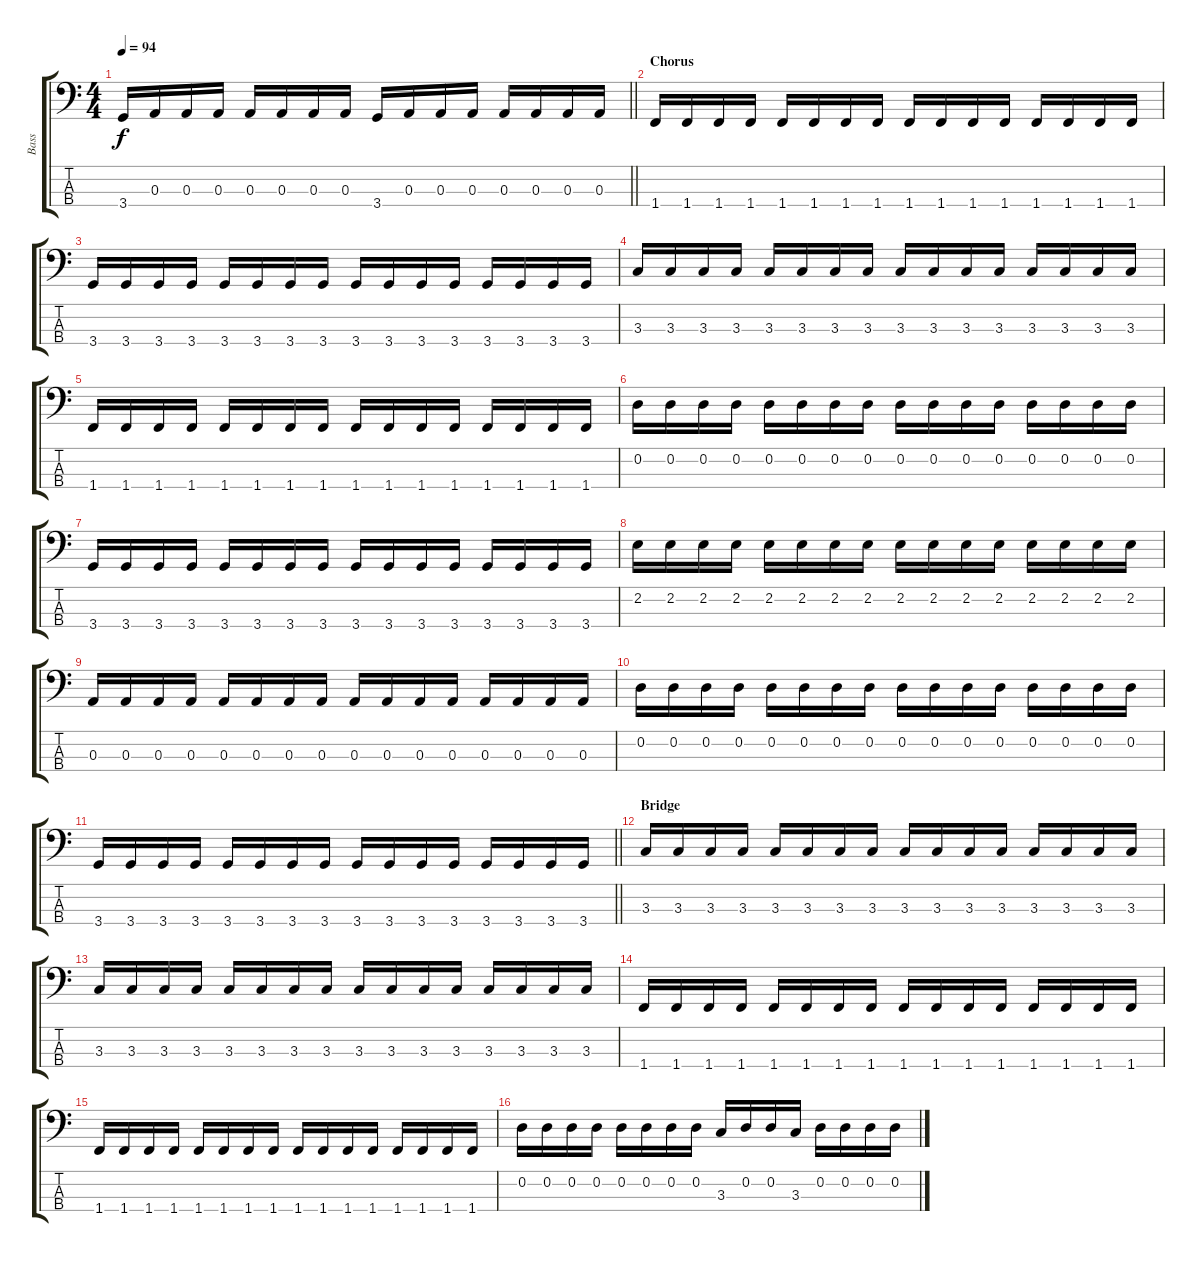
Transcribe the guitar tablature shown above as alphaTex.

\track ("Bass" "Bass") {instrument electricbassfinger}
\staff {score tabs}
\tuning (G2 D2 A1 E1) {hide}
\ts (4 4)
\tempo 94
\clef f4
\barLineRight lightlight
\ks c
3.4.16{dy f} 0.3.16 0.3.16 0.3.16 0.3.16 0.3.16 0.3.16 0.3.16 3.4.16 0.3.16 0.3.16 0.3.16 0.3.16 0.3.16 0.3.16 0.3.16 |
\section ("" "Chorus")
1.4.16 1.4.16 1.4.16 1.4.16 1.4.16 1.4.16 1.4.16 1.4.16 1.4.16 1.4.16 1.4.16 1.4.16 1.4.16 1.4.16 1.4.16 1.4.16 |
3.4.16 3.4.16 3.4.16 3.4.16 3.4.16 3.4.16 3.4.16 3.4.16 3.4.16 3.4.16 3.4.16 3.4.16 3.4.16 3.4.16 3.4.16 3.4.16 |
3.3.16 3.3.16 3.3.16 3.3.16 3.3.16 3.3.16 3.3.16 3.3.16 3.3.16 3.3.16 3.3.16 3.3.16 3.3.16 3.3.16 3.3.16 3.3.16 |
1.4.16 1.4.16 1.4.16 1.4.16 1.4.16 1.4.16 1.4.16 1.4.16 1.4.16 1.4.16 1.4.16 1.4.16 1.4.16 1.4.16 1.4.16 1.4.16 |
0.2.16 0.2.16 0.2.16 0.2.16 0.2.16 0.2.16 0.2.16 0.2.16 0.2.16 0.2.16 0.2.16 0.2.16 0.2.16 0.2.16 0.2.16 0.2.16 |
3.4.16 3.4.16 3.4.16 3.4.16 3.4.16 3.4.16 3.4.16 3.4.16 3.4.16 3.4.16 3.4.16 3.4.16 3.4.16 3.4.16 3.4.16 3.4.16 |
2.2.16 2.2.16 2.2.16 2.2.16 2.2.16 2.2.16 2.2.16 2.2.16 2.2.16 2.2.16 2.2.16 2.2.16 2.2.16 2.2.16 2.2.16 2.2.16 |
0.3.16 0.3.16 0.3.16 0.3.16 0.3.16 0.3.16 0.3.16 0.3.16 0.3.16 0.3.16 0.3.16 0.3.16 0.3.16 0.3.16 0.3.16 0.3.16 |
0.2.16 0.2.16 0.2.16 0.2.16 0.2.16 0.2.16 0.2.16 0.2.16 0.2.16 0.2.16 0.2.16 0.2.16 0.2.16 0.2.16 0.2.16 0.2.16 |
\barLineRight lightlight
3.4.16 3.4.16 3.4.16 3.4.16 3.4.16 3.4.16 3.4.16 3.4.16 3.4.16 3.4.16 3.4.16 3.4.16 3.4.16 3.4.16 3.4.16 3.4.16 |
\section ("" "Bridge")
3.3.16 3.3.16 3.3.16 3.3.16 3.3.16 3.3.16 3.3.16 3.3.16 3.3.16 3.3.16 3.3.16 3.3.16 3.3.16 3.3.16 3.3.16 3.3.16 |
3.3.16 3.3.16 3.3.16 3.3.16 3.3.16 3.3.16 3.3.16 3.3.16 3.3.16 3.3.16 3.3.16 3.3.16 3.3.16 3.3.16 3.3.16 3.3.16 |
1.4.16 1.4.16 1.4.16 1.4.16 1.4.16 1.4.16 1.4.16 1.4.16 1.4.16 1.4.16 1.4.16 1.4.16 1.4.16 1.4.16 1.4.16 1.4.16 |
1.4.16 1.4.16 1.4.16 1.4.16 1.4.16 1.4.16 1.4.16 1.4.16 1.4.16 1.4.16 1.4.16 1.4.16 1.4.16 1.4.16 1.4.16 1.4.16 |
0.2.16 0.2.16 0.2.16 0.2.16 0.2.16 0.2.16 0.2.16 0.2.16 3.3.16 0.2.16 0.2.16 3.3.16 0.2.16 0.2.16 0.2.16 0.2.16
